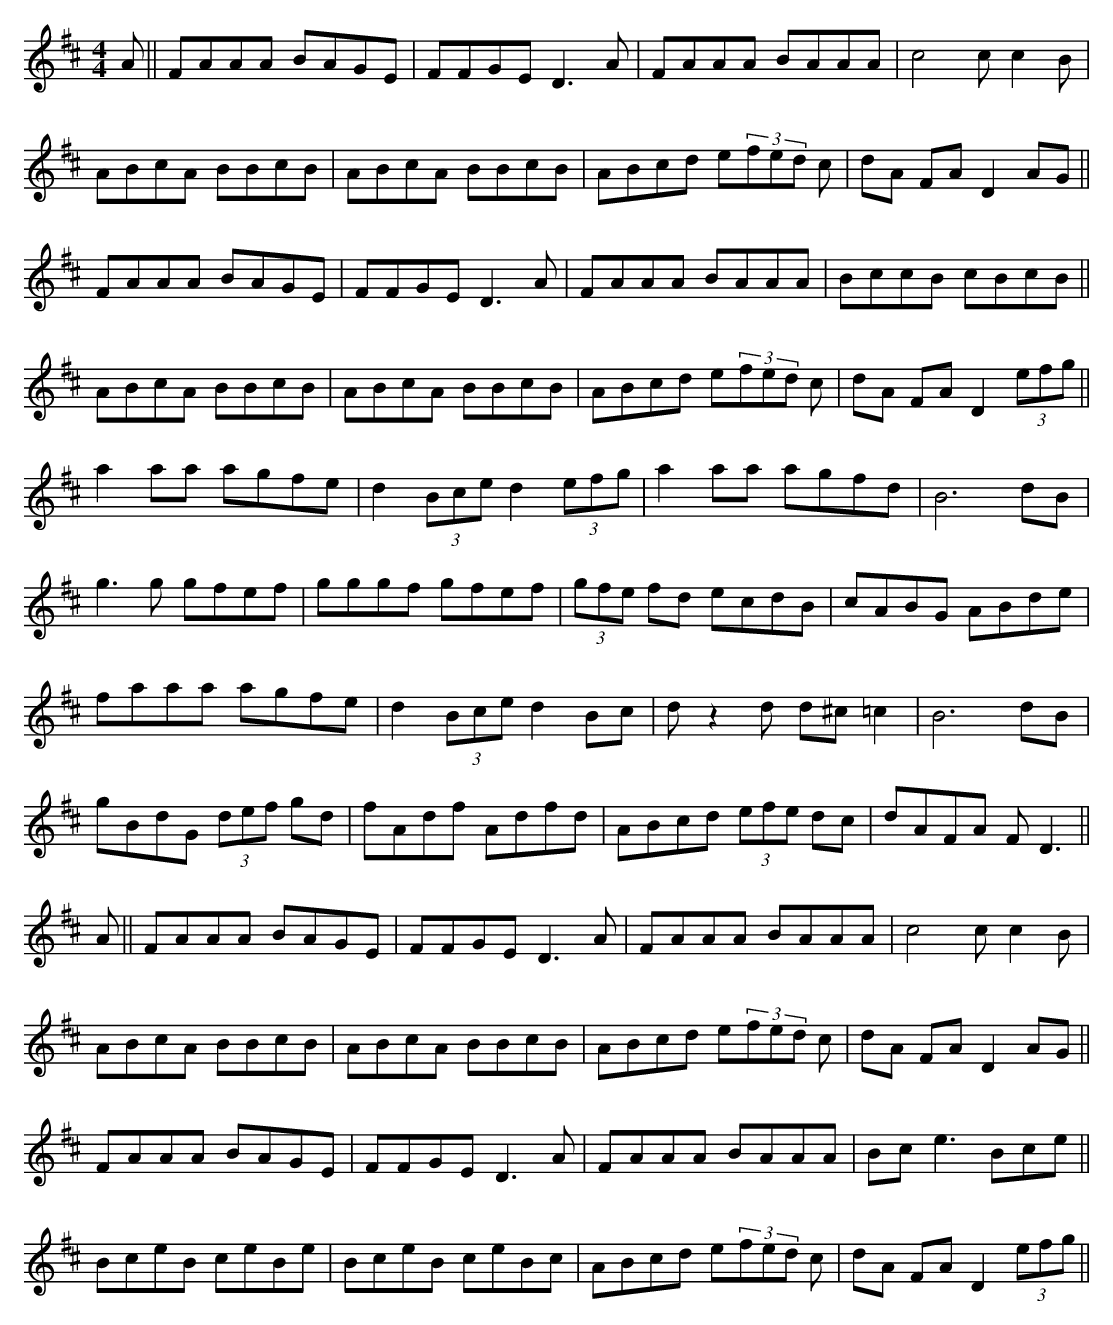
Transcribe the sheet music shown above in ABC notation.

X:1
M:4/4
K:D
A||FAAA BAGE|FFGE D3 A|FAAA BAAA|c4 cc2B|
ABcA BBcB|ABcA BBcB|ABcd e(3fed c|dA FA D2 AG||
FAAA BAGE|FFGE D3 A|FAAA BAAA|BccB cBcB||
ABcA BBcB|ABcA BBcB|ABcd e(3fed c|dA FA D2 (3efg||
a2 aa agfe|d2 (3Bce d2 (3efg|a2 aa agfd|B6 dB|
g3g gfef|gggf gfef|(3gfe fd ecdB|cABG ABde|
faaa agfe|d2 (3Bce d2 Bc|dz2d d^c =c2|B6 dB|
gBdG (3def gd|fAdf Adfd|ABcd (3efe dc|dAFA FD3||
A||FAAA BAGE|FFGE D3 A|FAAA BAAA|c4 cc2B|
ABcA BBcB|ABcA BBcB|ABcd e(3fed c|dA FA D2 AG||
FAAA BAGE|FFGE D3 A|FAAA BAAA|Bce3 Bce||
BceB ceBe|BceB ceBc|ABcd e(3fed c|dA FA D2 (3efg||
